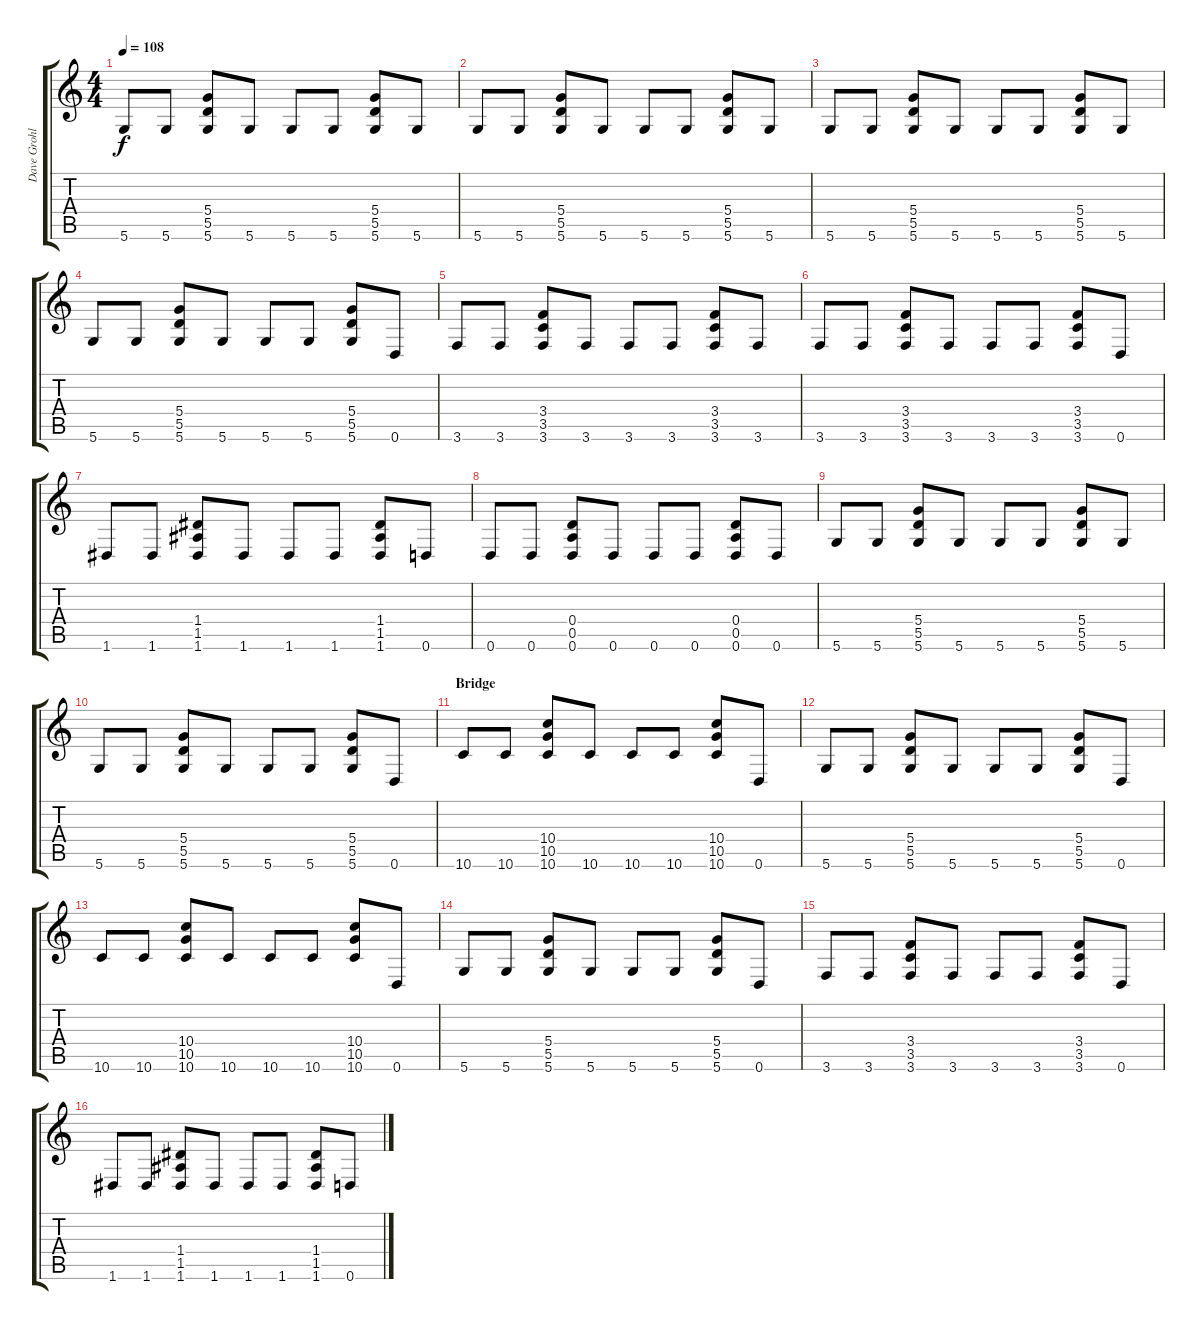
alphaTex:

\track ("Dave Grohl (Guitar muted)" "Dave Grohl") {instrument electricguitarmuted}
\staff {score tabs}
\tuning (E4 B3 G3 D3 A2 D2) {hide}
\ts (4 4)
\tempo 108
\clef g2
\ks c
5.6.8{dy f} 5.6.8 (5.4 5.5 5.6).8 5.6.8 5.6.8 5.6.8 (5.4 5.5 5.6).8 5.6.8 |
5.6.8 5.6.8 (5.4 5.5 5.6).8 5.6.8 5.6.8 5.6.8 (5.4 5.5 5.6).8 5.6.8 |
5.6.8 5.6.8 (5.4 5.5 5.6).8 5.6.8 5.6.8 5.6.8 (5.4 5.5 5.6).8 5.6.8 |
5.6.8 5.6.8 (5.4 5.5 5.6).8 5.6.8 5.6.8 5.6.8 (5.4 5.5 5.6).8 0.6.8 |
3.6.8 3.6.8 (3.4 3.5 3.6).8 3.6.8 3.6.8 3.6.8 (3.4 3.5 3.6).8 3.6.8 |
3.6.8 3.6.8 (3.4 3.5 3.6).8 3.6.8 3.6.8 3.6.8 (3.4 3.5 3.6).8 0.6.8 |
1.6.8 1.6.8 (1.4 1.5 1.6).8 1.6.8 1.6.8 1.6.8 (1.4 1.5 1.6).8 0.6.8 |
0.6.8 0.6.8 (0.4 0.5 0.6).8 0.6.8 0.6.8 0.6.8 (0.4 0.5 0.6).8 0.6.8 |
5.6.8 5.6.8 (5.4 5.5 5.6).8 5.6.8 5.6.8 5.6.8 (5.4 5.5 5.6).8 5.6.8 |
5.6.8 5.6.8 (5.4 5.5 5.6).8 5.6.8 5.6.8 5.6.8 (5.4 5.5 5.6).8 0.6.8 |
\section ("" "Bridge")
10.6.8 10.6.8 (10.4 10.5 10.6).8 10.6.8 10.6.8 10.6.8 (10.4 10.5 10.6).8 0.6.8 |
5.6.8 5.6.8 (5.4 5.5 5.6).8 5.6.8 5.6.8 5.6.8 (5.4 5.5 5.6).8 0.6.8 |
10.6.8 10.6.8 (10.4 10.5 10.6).8 10.6.8 10.6.8 10.6.8 (10.4 10.5 10.6).8 0.6.8 |
5.6.8 5.6.8 (5.4 5.5 5.6).8 5.6.8 5.6.8 5.6.8 (5.4 5.5 5.6).8 0.6.8 |
3.6.8 3.6.8 (3.4 3.5 3.6).8 3.6.8 3.6.8 3.6.8 (3.4 3.5 3.6).8 0.6.8 |
1.6.8 1.6.8 (1.4 1.5 1.6).8 1.6.8 1.6.8 1.6.8 (1.4 1.5 1.6).8 0.6.8
